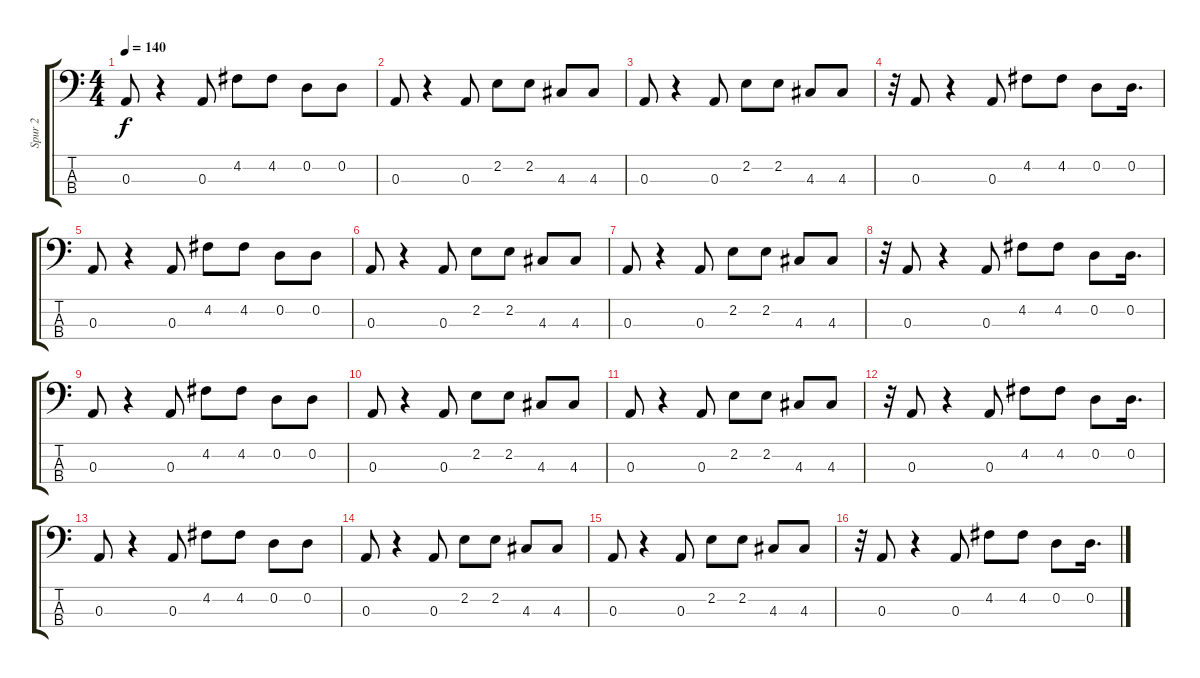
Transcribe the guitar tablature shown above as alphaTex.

\track ("Spur 2" "Spur 2") {instrument electricbassfinger}
\staff {score tabs}
\tuning (G2 D2 A1 E1) {hide}
\ts (4 4)
\tempo 140
\clef f4
\ks c
0.3.8{dy f} r.4 0.3.8 4.2.8 4.2.8 0.2.8 0.2.8 |
0.3.8 r.4 0.3.8 2.2.8 2.2.8 4.3.8 4.3.8 |
0.3.8 r.4 0.3.8 2.2.8 2.2.8 4.3.8 4.3.8 |
r.32 0.3.8 r.4 0.3.8 4.2.8 4.2.8 0.2.8 0.2.16{d} |
0.3.8 r.4 0.3.8 4.2.8 4.2.8 0.2.8 0.2.8 |
0.3.8 r.4 0.3.8 2.2.8 2.2.8 4.3.8 4.3.8 |
0.3.8 r.4 0.3.8 2.2.8 2.2.8 4.3.8 4.3.8 |
r.32 0.3.8 r.4 0.3.8 4.2.8 4.2.8 0.2.8 0.2.16{d} |
0.3.8 r.4 0.3.8 4.2.8 4.2.8 0.2.8 0.2.8 |
0.3.8 r.4 0.3.8 2.2.8 2.2.8 4.3.8 4.3.8 |
0.3.8 r.4 0.3.8 2.2.8 2.2.8 4.3.8 4.3.8 |
r.32 0.3.8 r.4 0.3.8 4.2.8 4.2.8 0.2.8 0.2.16{d} |
0.3.8 r.4 0.3.8 4.2.8 4.2.8 0.2.8 0.2.8 |
0.3.8 r.4 0.3.8 2.2.8 2.2.8 4.3.8 4.3.8 |
0.3.8 r.4 0.3.8 2.2.8 2.2.8 4.3.8 4.3.8 |
r.32 0.3.8 r.4 0.3.8 4.2.8 4.2.8 0.2.8 0.2.16{d}
